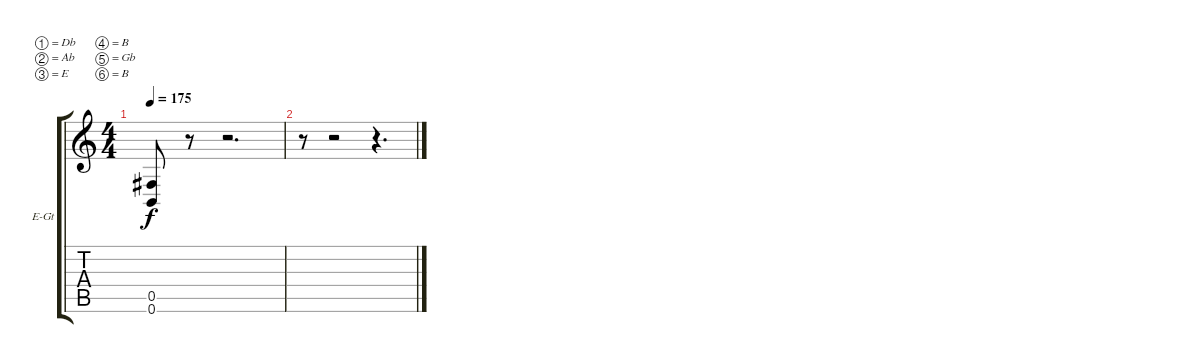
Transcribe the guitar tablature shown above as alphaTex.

\bracketExtendMode groupsimilarinstruments
\firstSystemTrackNameOrientation horizontal
\otherSystemsTrackNameOrientation horizontal
\track ("Jim Root" "E-Gt") {instrument distortionguitar}
\staff {score tabs}
\tuning (Db4 Ab3 E3 B2 Gb2 B1)
\ts (4 4)
\tempo 175
\clef g2
\ks c
(0.5 0.6).8{dy f} r.8 r.2{d} |
r.8 r.2 r.4{d}
